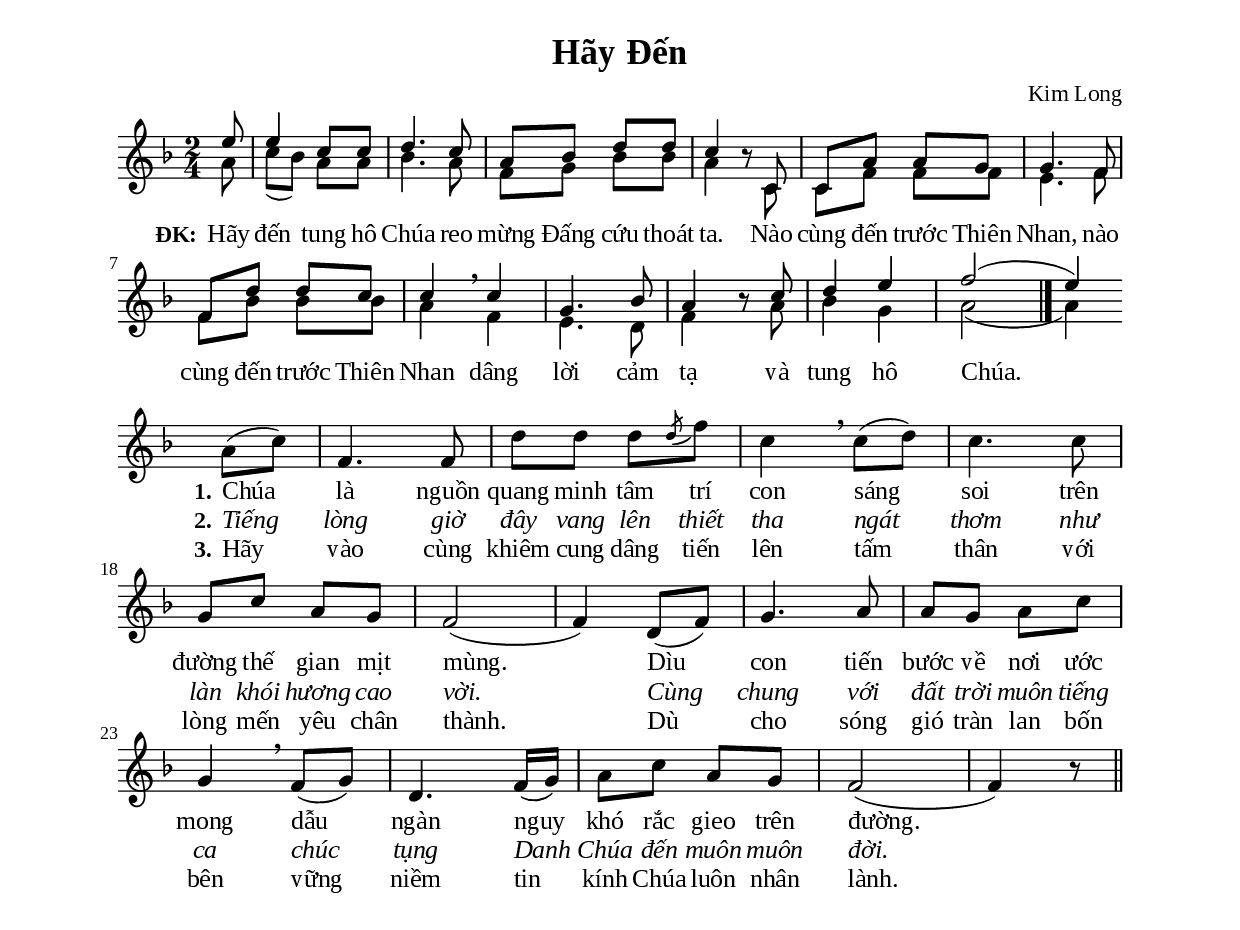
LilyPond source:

% Cài đặt chung
\version "2.20.0"
\include "english.ly"

\header {
  title = "Hãy Đến"
  composer = "Kim Long"
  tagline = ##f
}

global = {
  \key f \major
  \time 2/4
}

\paper {
  #(set-paper-size "a4")
  top-margin = 15\mm
  bottom-margin = 15\mm
  left-margin = 20\mm
  right-margin = 20\mm
  indent = #0
  #(define fonts
	 (make-pango-font-tree "Liberation Serif"
	 		       "Liberation Serif"
			       "Liberation Serif"
			       (/ 20 20)))
}

printItalic = { \override LyricText.font-shape = #'italic }

% Nhạc điệp khúc
sopChorus = \relative c'' {
  \partial 8 e8 |
  e4 c8 c |
  d4. c8 |
  a bf d d |
  c4 r8 c, |
  c a' a g |
  g4. f8 |
  f d' d c |
  c4 \breathe c |
  g4. bf8 |
  a4 r8 c |
  d4 e |
  f2 ( \bar "|."
  e4)
}

bassChorus = \relative c'' {
  \partial 8 a8 |
  c8 (bf) a a |
  bf4. a8 |
  f g bf bf |
  a4 r8 c,8 |
  c f f f |
  e4. f8 |
  f bf bf bf |
  a4 f |
  e4. d8 |
  f4 r8 a |
  bf4 g |
  a2 (|
  a4)
}

% Nhạc phiên khúc
verseMusic = \relative c'' {
  \set Score.currentBarNumber = #14
  \partial 4 a8 (c) |
  f,4. f8 |
  d' d d \acciaccatura d f |
  c4 \breathe c8 (d) |
  c4. c8 |
  g c a g |
  f2 ( |
  f4) d8 (f) |
  g4. a8 |
  a g a c |
  g4 \breathe f8 (g) |
  d4. f16 (g) |
  a8 c a g |
  f2 ( |
  f4) r8 \bar "||"
}

% Lời điệp khúc
choruslyric = \lyricmode {
  \set stanza = #"ĐK:"
  Hãy đến tung hô Chúa
  reo mừng Đấng cứu thoát ta.
  Nào cùng đến trước Thiên Nhan,
  nào cùng đến trước Thiên Nhan
  dâng lời cảm tạ và tung hô Chúa.
}

% Lời phiên khúc
verseOne = \lyricmode {
  \set stanza = #"1."
  Chúa là nguồn quang minh tâm trí con
  sáng soi trên đường thế gian mịt mùng.
  Dìu con tiến bước về nơi ước mong
  dẫu ngàn nguy khó rắc gieo trên đường.
}

verseTwo = \lyricmode {
  \set stanza = #"2."
  Tiếng lòng giờ đây vang lên thiết tha
  ngát thơm như làn khói hương cao vời.
  Cùng chung với đất trời muôn tiếng ca
  chúc tụng Danh Chúa đến muôn muôn đời.
}

verseThree = \lyricmode {
  \set stanza = #"3."
  Hãy vào cùng khiêm cung dâng tiến lên
  tấm thân với lòng mến yêu chân thành.
  Dù cho sóng gió tràn lan bốn bên
  vững niềm tin kính Chúa luôn nhân lành.
}


%%%%%%%%%%%%%%%%%%%%%%%%%%%%%
% 6. Bố trí
%%%%%%%%%%%%%%%%%%%%%%%%%%%%%
\score {
  \new ChoirStaff <<
    \new Staff = chorus \with {
        \consists "Merge_rests_engraver"
      }
      <<
      \new Voice = "sopranos" {
        \voiceOne \global \stemUp \sopChorus
      }
      \new Voice = "basses" {
        \voiceTwo \global \stemDown \bassChorus
      }
    >>
    \new Lyrics = basses
    \context Lyrics = basses \lyricsto sopranos \choruslyric
  >>
}

\score {
  \new ChoirStaff <<
    \new Staff = verses <<
      \override Staff.TimeSignature.transparent = ##t
      \new Voice = "verse" {
        \global \stemNeutral \verseMusic
      }
    >>
    \new Lyrics \lyricsto verse \verseOne
    \new Lyrics \with \printItalic \lyricsto verse \verseTwo
    \new Lyrics \lyricsto verse \verseThree
  >>
}
